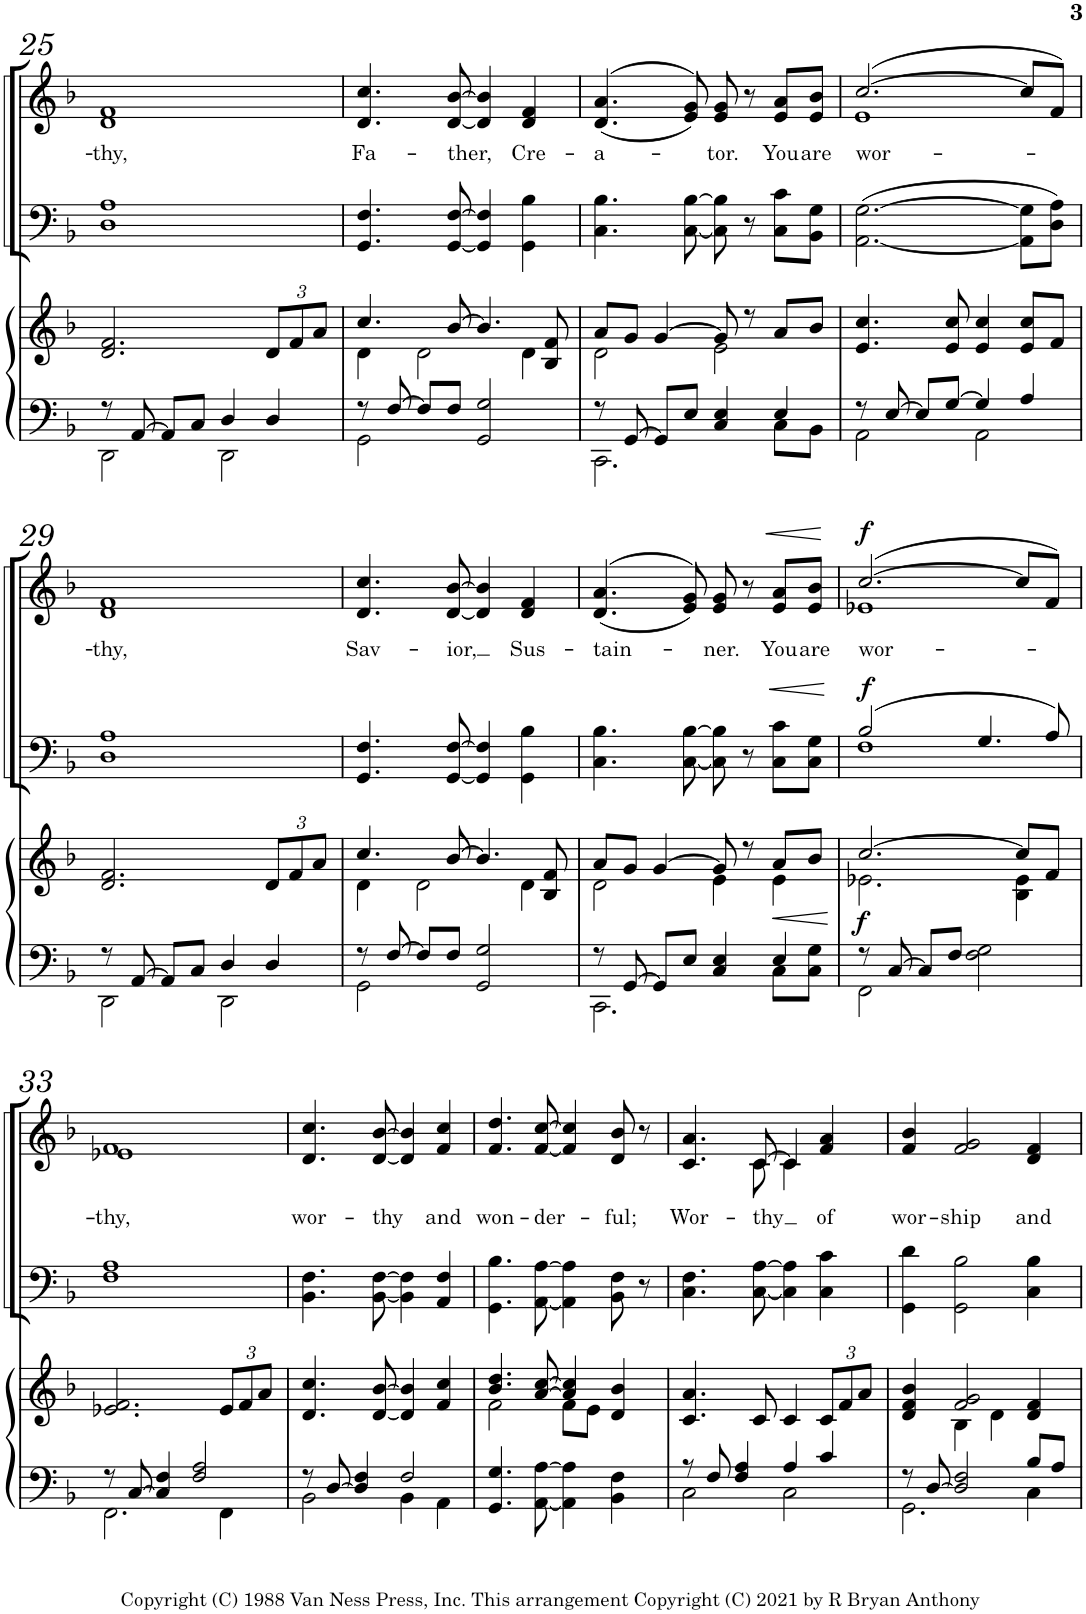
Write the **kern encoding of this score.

**kern	**kern	**dynam	**kern	**dynam	**kern	**text	**dynam
*part3	*part3	*part3	*part2	*part2	*part1	*part1	*part1
*staff4	*staff3	*staff3/4	*staff2	*staff2	*staff1	*staff1	*staff1
*I"Piano	*	*	*I"T B	*	*I"S A	*	*
*I'Pno	*	*	*	*	*	*	*
!!LO:PB:g=z
*clefF4	*clefG2	*	*clefF4	*	*clefG2	*	*
*k[b-]	*k[b-]	*	*k[b-]	*	*k[b-]	*	*
*M4/4	*M4/4	*	*M4/4	*	*M4/4	*	*
=25	=25	=25	=25	=25	=25	=25	=25
*^	*	*	*	*	*	*	*
!	!	!	!	!	!	!	!LO:LY:b	!
8r	2DD\	2.d/ 2.f/	.	1D 1A	.	1d 1f	-thy,	.
[8AA/	.	.	.	.	.	.	.	.
8AA/L]	.	.	.	.	.	.	.	.
8C/J	.	.	.	.	.	.	.	.
4D/	2DD\	.	.	.	.	.	.	.
*	*	*Xbrackettup	*	*	*	*	*	*
4D/	.	12d/L	.	.	.	.	.	.
.	.	12f/	.	.	.	.	.	.
.	.	12a/J	.	.	.	.	.	.
=26	=26	=26	=26	=26	=26	=26	=26	=26
*	*	*^	*	*	*	*	*	*
!	!	!	!	!	!	!	!	!LO:LY:b	!
8r	2GG\	4.cc/	4d\	.	4.GG/ 4.F/	.	4.d/ 4.cc/	Fa-	.
[8F/	.	.	.	.	.	.	.	.	.
8F/L]	.	.	2d\	.	.	.	.	.	.
!	!	!	!	!	!	!	!	!LO:LY:b	!
8F/J	.	[8b-/	.	.	[8GG/ [8F/	.	[8d/ [8b-/	-ther,	.
2GG/ 2G/	2ryy	4.b-/]	.	.	4GG/] 4F/]	.	4d/] 4b-/]	.	.
!	!	!	!	!	!	!	!	!LO:LY:b	!
.	.	.	4d\	.	4GG\ 4B-\	.	4d/ 4f/	Cre-	.
.	.	8B-/ 8f/	.	.	.	.	.	.	.
=27	=27	=27	=27	=27	=27	=27	=27	=27	=27
!	!	!	!	!	!	!	!	!LO:LY:b	!
8r	2.CC\	8a/L	2d\	.	4.C\ 4.B-\	.	((>4.d/ 4.a/	-a-	.
[8GG/	.	8g/J	.	.	.	.	.	.	.
8GG/L]	.	[4g/	.	.	.	.	.	.	.
8E/J	.	.	.	.	[8C\ [8B-\	.	8e/ 8g/))	.	.
!	!	!	!	!	!	!	!	!LO:LY:b	!
4C/ 4E/	.	8g/]	2e\	.	8C\] 8B-\]	.	8e/ 8g/	-tor.	.
.	.	8r	.	.	8r	.	8r	.	.
!	!	!	!	!	!	!	!	!LO:LY:b	!
4E/	8C\L	8a/L	.	.	8C\ 8c\L	.	8e/ 8a/L	You	.
!	!	!	!	!	!	!	!	!LO:LY:b	!
.	8BB-\J	8b-/J	.	.	8BB-\ 8G\J	.	8e/ 8b-/J	are	.
*	*	*v	*v	*	*	*	*	*	*
=28	=28	=28	=28	=28	=28	=28	=28	=28
!	!	!	!	!	!	!	!LO:LY:b	!
*	*	*	*	*	*	*^	*	*
8r	2AA\	4.e/ 4.cc/	.	([2.AA\ [2.G\	.	([2.cc/	1e	wor-	.
[8E/	.	.	.	.	.	.	.	.	.
8E/L]	.	.	.	.	.	.	.	.	.
[8G/J	.	8e/ 8cc/	.	.	.	.	.	.	.
4G/]	2AA\	4e/ 4cc/	.	.	.	.	.	.	.
4A/	.	8e/ 8cc/L	.	8AA\] 8G\]L	.	8cc/L]	.	.	.
.	.	8f/J	.	8D\ 8A\J)	.	8f/J)	.	.	.
*	*	*	*	*	*	*v	*v	*	*
!!LO:LB:g=z
=29	=29	=29	=29	=29	=29	=29	=29	=29
!	!	!	!	!	!	!	!LO:LY:b	!
8r	2DD\	2.d/ 2.f/	.	1D 1A	.	1d 1f	-thy,	.
[8AA/	.	.	.	.	.	.	.	.
8AA/L]	.	.	.	.	.	.	.	.
8C/J	.	.	.	.	.	.	.	.
4D/	2DD\	.	.	.	.	.	.	.
4D/	.	12d/L	.	.	.	.	.	.
.	.	12f/	.	.	.	.	.	.
.	.	12a/J	.	.	.	.	.	.
=30	=30	=30	=30	=30	=30	=30	=30	=30
*	*	*^	*	*	*	*	*	*
!	!	!	!	!	!	!	!	!LO:LY:b	!
8r	2GG\	4.cc/	4d\	.	4.GG/ 4.F/	.	4.d/ 4.cc/	Sav-	.
[8F/	.	.	.	.	.	.	.	.	.
8F/L]	.	.	2d\	.	.	.	.	.	.
!	!	!	!	!	!	!	!	!LO:LY:b	!
8F/J	.	[8b-/	.	.	[8GG/ [8F/	.	[8d/ [8b-/	-ior,	.
2GG/ 2G/	2ryy	4.b-/]	.	.	4GG/] 4F/]	.	4d/] 4b-/]	.	.
!	!	!	!	!	!	!	!	!LO:LY:b	!
.	.	.	4d\	.	4GG\ 4B-\	.	4d/ 4f/	Sus-	.
.	.	8B-/ 8f/	.	.	.	.	.	.	.
=31	=31	=31	=31	=31	=31	=31	=31	=31	=31
!	!	!	!	!	!	!	!	!LO:LY:b	!
8r	2.CC\	8a/L	2d\	.	4.C\ 4.B-\	.	((>4.d/ 4.a/	-tain-	.
[8GG/	.	8g/J	.	.	.	.	.	.	.
8GG/L]	.	[4g/	.	.	.	.	.	.	.
8E/J	.	.	.	.	[8C\ [8B-\	.	8e/ 8g/))	.	.
!	!	!	!	!	!	!	!	!LO:LY:b	!
4C/ 4E/	.	8g/]	4e\	.	8C\] 8B-\]	.	8e/ 8g/	-ner.	.
.	.	8r	.	.	8r	.	8r	.	.
!	!	!	!	!LO:HP:b	!	!LO:HP:b	!	!LO:LY:b	!LO:HP:b
4E/	8C\L	8a/L	4e\	<	8C\ 8c\L	<	8e/ 8a/L	You	<
!	!	!	!	!	!	!	!	!LO:LY:b	!
.	8C\ 8G\J	8b-/J	.	.	8C\ 8G\J	.	8e/ 8b-/J	are	.
*v	*v	*	*	*	*	*	*	*	*
*	*v	*v	*	*	*	*	*	*
.	.	[	.	[	.	.	[
=32	=32	=32	=32	=32	=32	=32	=32
*^	*^	*	*^	*	*	*	*
!	!	!	!	!LO:DY:b	!	!	!LO:DY:a	!	!LO:LY:b	!LO:DY:a
*	*	*	*	*	*	*	*	*^	*	*
8r	2FF\	[2.cc/	2.e-X\	f	(2B-/	1F	f	([2.cc/	1e-X	wor-	f
[8C/	.	.	.	.	.	.	.	.	.	.	.
8C/L]	.	.	.	.	.	.	.	.	.	.	.
8F/J	.	.	.	.	.	.	.	.	.	.	.
2F\ 2G\	2ryy	.	.	.	4.G/	.	.	.	.	.	.
.	.	8cc/L]	4B-\ 4e-\	.	.	.	.	8cc/L]	.	.	.
.	.	8f/J	.	.	8A/)	.	.	8f/J)	.	.	.
*	*	*v	*v	*	*	*	*	*	*	*	*
*	*	*	*	*v	*v	*	*	*	*	*
!!LO:LB:g=z	!!
=33	=33	=33	=33	=33	=33	=33	=33	=33	=33
!	!	!	!	!	!	!	!	!LO:LY:b	!
8r	2.FF\	2.e-X/ 2.f/	.	1F 1A	.	1f	1e-X	-thy,	.
[8C/	.	.	.	.	.	.	.	.	.
4C/] 4F/	.	.	.	.	.	.	.	.	.
2F/ 2A/	.	.	.	.	.	.	.	.	.
.	4FF\	12e-/L	.	.	.	.	.	.	.
.	.	12f/	.	.	.	.	.	.	.
.	.	12a/J	.	.	.	.	.	.	.
*	*	*	*	*	*	*v	*v	*	*
=34	=34	=34	=34	=34	=34	=34	=34	=34
!	!	!	!	!	!	!	!LO:LY:b	!
8r	2BB-\	4.d/ 4.cc/	.	4.BB-\ 4.F\	.	4.d/ 4.cc/	wor-	.
[8D/	.	.	.	.	.	.	.	.
4D/] 4F/	.	.	.	.	.	.	.	.
!	!	!	!	!	!	!	!LO:LY:b	!
.	.	[8d/ [8b-/	.	[8BB-\ [8F\	.	[8d/ [8b-/	-thy	.
2F/	4BB-\	4d/] 4b-/]	.	4BB-\] 4F\]	.	4d/] 4b-/]	.	.
!	!	!	!	!	!	!	!LO:LY:b	!
.	4AA\	4f/ 4cc/	.	4AA/ 4F/	.	4f/ 4cc/	and	.
=35	=35	=35	=35	=35	=35	=35	=35	=35
*	*	*^	*	*	*	*	*	*
!	!	!	!	!	!	!	!	!LO:LY:b	!
*v	*v	*	*	*	*	*	*	*	*
4.GG/ 4.G/	4.b-/ 4.dd/	2f\	.	4.GG\ 4.B-\	.	4.f/ 4.dd/	won-	.
!	!	!	!	!	!	!	!LO:LY:b	!
[8AA\ [8A\	[8a/ [8cc/	.	.	[8AA\ [8A\	.	[8f/ [8cc/	-der-	.
4AA\] 4A\]	4a/] 4cc/]	8f\L	.	4AA\] 4A\]	.	4f/] 4cc/]	.	.
.	.	8e\J	.	.	.	.	.	.
!	!	!	!	!	!	!	!LO:LY:b	!
4BB-\ 4F\	4d/ 4b-/	4ryy	.	8BB-\ 8F\	.	8d/ 8b-/	-ful;	.
.	.	.	.	8r	.	8r	.	.
*	*v	*v	*	*	*	*	*	*
=36	=36	=36	=36	=36	=36	=36	=36
*^	*	*	*	*	*	*	*
!	!	!	!	!	!	!	!LO:LY:b	!
*	*	*	*	*	*	*^	*	*
8r	2C\	4.c/ 4.a/	.	4.C\ 4.F\	.	4.c/ 4.a/	4.ryy	Wor-	.
8F/	.	.	.	.	.	.	.	.	.
4F/ 4A/	.	.	.	.	.	.	.	.	.
!	!	!	!	!	!	!	!	!LO:LY:b	!
.	.	8c/	.	[8C\ [8A\	.	[8c/	8c\	-thy	.
4A/	2C\	4c/	.	4C\] 4A\]	.	4c/]	4c\	.	.
!	!	!	!	!	!	!	!	!LO:LY:b	!
4c/	.	12c/L	.	4C\ 4c\	.	4f/ 4a/	4ryy	of	.
.	.	12f/	.	.	.	.	.	.	.
.	.	12a/J	.	.	.	.	.	.	.
*	*	*	*	*	*	*v	*v	*	*
=37	=37	=37	=37	=37	=37	=37	=37	=37
*	*	*^	*	*	*	*	*	*
!	!	!	!	!	!	!	!	!LO:LY:b	!
8r	2.GG\	4d/ 4f/ 4b-/	4ryy	.	4GG\ 4d\	.	4f/ 4b-/	wor-	.
[8D/	.	.	.	.	.	.	.	.	.
!	!	!	!	!	!	!	!	!LO:LY:b	!
2D/] 2F/	.	2f/ 2g/	4B-\	.	2GG\ 2B-\	.	2f/ 2g/	-ship	.
.	.	.	4d\	.	.	.	.	.	.
!	!	!	!	!	!	!	!	!LO:LY:b	!
8B-/L	4C\	4d/ 4f/	4ryy	.	4C\ 4B-\	.	4d/ 4f/	and	.
8A/J	.	.	.	.	.	.	.	.	.
*v	*v	*	*	*	*	*	*	*	*
*	*v	*v	*	*	*	*	*	*
=	=	=	=	=	=	=	=
*-	*-	*-	*-	*-	*-	*-	*-
